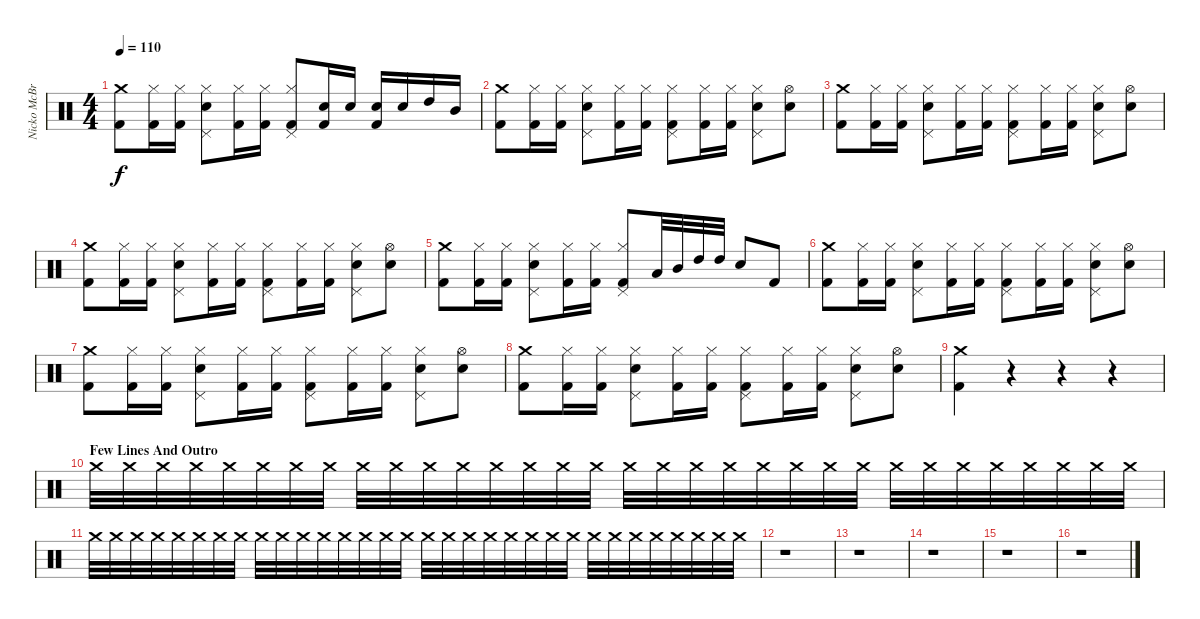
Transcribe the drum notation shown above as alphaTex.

\track ("Nicko McBrain (Drums)" "Nicko McBr") {instrument percussion}
\staff {score}
\articulation defaults
\ts (4 4)
\tempo 110
\clef neutral
\ks c
("Crash medium (hit)" "Kick (hit) 2").8{dy f} ("Kick (hit) 2" "Hi-Hat (closed)").16 ("Kick (hit) 2" "Hi-Hat (closed)").16 ("Snare (hit) 2" "Pedal Hi-Hat (hit)" "Hi-Hat (closed)").8 ("Kick (hit) 2" "Hi-Hat (closed)").16 ("Kick (hit) 2" "Hi-Hat (closed)").16 ("Kick (hit) 2" "Pedal Hi-Hat (hit)" "Hi-Hat (closed)").8 ("Snare (hit) 2" "Kick (hit) 2").16 "Snare (hit) 2".16 ("Snare (hit) 2" "Kick (hit) 2").16 "Snare (hit) 2".16 "High Tom (hit)".16 "Mid Tom (hit)".16 |
("Crash medium (hit)" "Kick (hit) 2").8 ("Kick (hit) 2" "Hi-Hat (closed)").16 ("Kick (hit) 2" "Hi-Hat (closed)").16 ("Snare (hit) 2" "Pedal Hi-Hat (hit)" "Hi-Hat (closed)").8 ("Kick (hit) 2" "Hi-Hat (closed)").16 ("Kick (hit) 2" "Hi-Hat (closed)").16 ("Kick (hit) 2" "Pedal Hi-Hat (hit)" "Hi-Hat (closed)").8 ("Kick (hit) 2" "Hi-Hat (closed)").16 ("Kick (hit) 2" "Hi-Hat (closed)").16 ("Snare (hit) 2" "Pedal Hi-Hat (hit)" "Hi-Hat (closed)").8 ("Snare (hit) 2" "Hi-Hat (open)").8 |
("Crash medium (hit)" "Kick (hit) 2").8 ("Kick (hit) 2" "Hi-Hat (closed)").16 ("Kick (hit) 2" "Hi-Hat (closed)").16 ("Snare (hit) 2" "Pedal Hi-Hat (hit)" "Hi-Hat (closed)").8 ("Kick (hit) 2" "Hi-Hat (closed)").16 ("Kick (hit) 2" "Hi-Hat (closed)").16 ("Kick (hit) 2" "Pedal Hi-Hat (hit)" "Hi-Hat (closed)").8 ("Kick (hit) 2" "Hi-Hat (closed)").16 ("Kick (hit) 2" "Hi-Hat (closed)").16 ("Snare (hit) 2" "Pedal Hi-Hat (hit)" "Hi-Hat (closed)").8 ("Snare (hit) 2" "Hi-Hat (open)").8 |
("Crash medium (hit)" "Kick (hit) 2").8 ("Kick (hit) 2" "Hi-Hat (closed)").16 ("Kick (hit) 2" "Hi-Hat (closed)").16 ("Snare (hit) 2" "Pedal Hi-Hat (hit)" "Hi-Hat (closed)").8 ("Kick (hit) 2" "Hi-Hat (closed)").16 ("Kick (hit) 2" "Hi-Hat (closed)").16 ("Kick (hit) 2" "Pedal Hi-Hat (hit)" "Hi-Hat (closed)").8 ("Kick (hit) 2" "Hi-Hat (closed)").16 ("Kick (hit) 2" "Hi-Hat (closed)").16 ("Snare (hit) 2" "Pedal Hi-Hat (hit)" "Hi-Hat (closed)").8 ("Snare (hit) 2" "Hi-Hat (open)").8 |
("Crash medium (hit)" "Kick (hit) 2").8 ("Kick (hit) 2" "Hi-Hat (closed)").16 ("Kick (hit) 2" "Hi-Hat (closed)").16 ("Snare (hit) 2" "Pedal Hi-Hat (hit)" "Hi-Hat (closed)").8 ("Kick (hit) 2" "Hi-Hat (closed)").16 ("Kick (hit) 2" "Hi-Hat (closed)").16 ("Kick (hit) 2" "Pedal Hi-Hat (hit)" "Hi-Hat (closed)").8 "Low Tom (hit)".32 "Mid Tom (hit)".32 "High Tom (hit)".32 "High Tom (hit)".32 "Snare (hit) 2".8 "Kick (hit) 2".8 |
("Crash medium (hit)" "Kick (hit) 2").8 ("Kick (hit) 2" "Hi-Hat (closed)").16 ("Kick (hit) 2" "Hi-Hat (closed)").16 ("Snare (hit) 2" "Pedal Hi-Hat (hit)" "Hi-Hat (closed)").8 ("Kick (hit) 2" "Hi-Hat (closed)").16 ("Kick (hit) 2" "Hi-Hat (closed)").16 ("Kick (hit) 2" "Pedal Hi-Hat (hit)" "Hi-Hat (closed)").8 ("Kick (hit) 2" "Hi-Hat (closed)").16 ("Kick (hit) 2" "Hi-Hat (closed)").16 ("Snare (hit) 2" "Pedal Hi-Hat (hit)" "Hi-Hat (closed)").8 ("Snare (hit) 2" "Hi-Hat (open)").8 |
("Crash medium (hit)" "Kick (hit) 2").8 ("Kick (hit) 2" "Hi-Hat (closed)").16 ("Kick (hit) 2" "Hi-Hat (closed)").16 ("Snare (hit) 2" "Pedal Hi-Hat (hit)" "Hi-Hat (closed)").8 ("Kick (hit) 2" "Hi-Hat (closed)").16 ("Kick (hit) 2" "Hi-Hat (closed)").16 ("Kick (hit) 2" "Pedal Hi-Hat (hit)" "Hi-Hat (closed)").8 ("Kick (hit) 2" "Hi-Hat (closed)").16 ("Kick (hit) 2" "Hi-Hat (closed)").16 ("Snare (hit) 2" "Pedal Hi-Hat (hit)" "Hi-Hat (closed)").8 ("Snare (hit) 2" "Hi-Hat (open)").8 |
("Crash medium (hit)" "Kick (hit) 2").8 ("Kick (hit) 2" "Hi-Hat (closed)").16 ("Kick (hit) 2" "Hi-Hat (closed)").16 ("Snare (hit) 2" "Pedal Hi-Hat (hit)" "Hi-Hat (closed)").8 ("Kick (hit) 2" "Hi-Hat (closed)").16 ("Kick (hit) 2" "Hi-Hat (closed)").16 ("Kick (hit) 2" "Pedal Hi-Hat (hit)" "Hi-Hat (closed)").8 ("Kick (hit) 2" "Hi-Hat (closed)").16 ("Kick (hit) 2" "Hi-Hat (closed)").16 ("Snare (hit) 2" "Pedal Hi-Hat (hit)" "Hi-Hat (closed)").8 ("Snare (hit) 2" "Hi-Hat (open)").8 |
("Crash medium (hit)" "Kick (hit) 2").4 r.4 r.4 r.4{volume 0} |
\section ("" "Few Lines And Outro")
"Crash medium (hit)".32{volume 4 balance 8} "Crash medium (hit)".32 "Crash medium (hit)".32 "Crash medium (hit)".32 "Crash medium (hit)".32 "Crash medium (hit)".32 "Crash medium (hit)".32 "Crash medium (hit)".32 "Crash medium (hit)".32 "Crash medium (hit)".32 "Crash medium (hit)".32 "Crash medium (hit)".32 "Crash medium (hit)".32 "Crash medium (hit)".32 "Crash medium (hit)".32 "Crash medium (hit)".32 "Crash medium (hit)".32 "Crash medium (hit)".32 "Crash medium (hit)".32 "Crash medium (hit)".32 "Crash medium (hit)".32 "Crash medium (hit)".32 "Crash medium (hit)".32 "Crash medium (hit)".32 "Crash medium (hit)".32 "Crash medium (hit)".32 "Crash medium (hit)".32 "Crash medium (hit)".32 "Crash medium (hit)".32 "Crash medium (hit)".32 "Crash medium (hit)".32 "Crash medium (hit)".32 |
"Crash medium (hit)".32 "Crash medium (hit)".32 "Crash medium (hit)".32 "Crash medium (hit)".32 "Crash medium (hit)".32 "Crash medium (hit)".32 "Crash medium (hit)".32 "Crash medium (hit)".32 "Crash medium (hit)".32 "Crash medium (hit)".32 "Crash medium (hit)".32 "Crash medium (hit)".32 "Crash medium (hit)".32 "Crash medium (hit)".32 "Crash medium (hit)".32 "Crash medium (hit)".32 "Crash medium (hit)".32 "Crash medium (hit)".32 "Crash medium (hit)".32 "Crash medium (hit)".32 "Crash medium (hit)".32 "Crash medium (hit)".32 "Crash medium (hit)".32 "Crash medium (hit)".32 "Crash medium (hit)".32 "Crash medium (hit)".32 "Crash medium (hit)".32 "Crash medium (hit)".32 "Crash medium (hit)".32 "Crash medium (hit)".32 "Crash medium (hit)".32 "Crash medium (hit)".32 |
r.1 |
r.1 |
r.1 |
r.1 |
r.1
